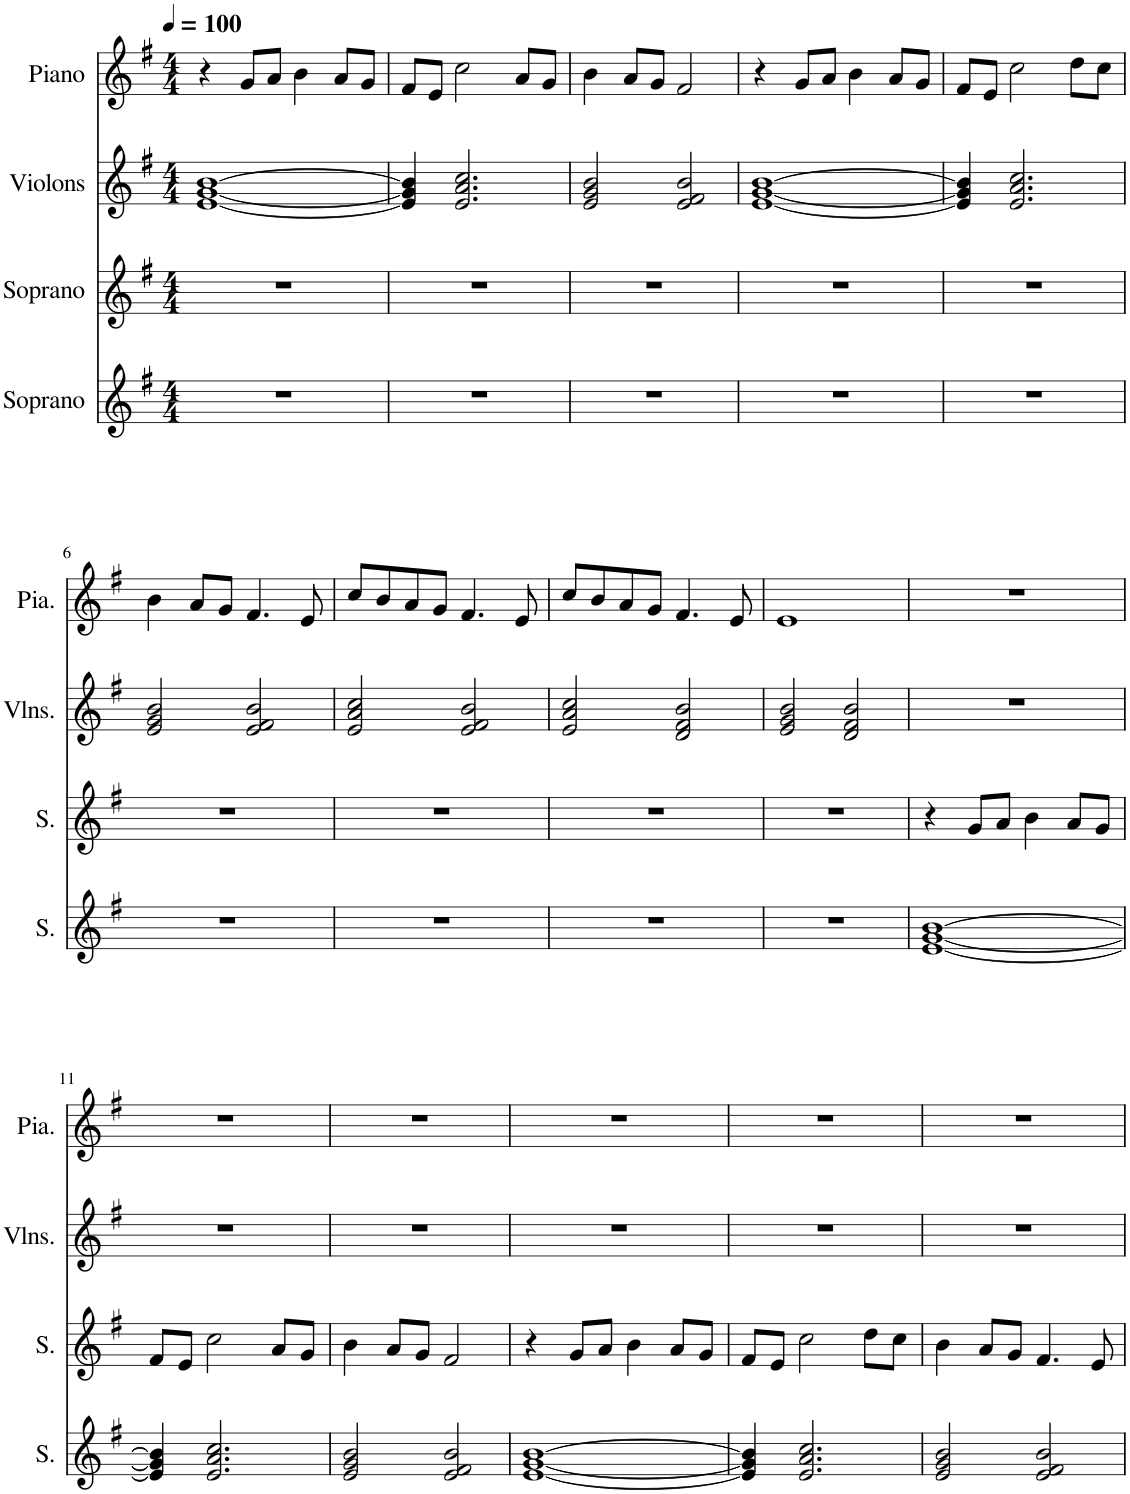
**kern	**kern	**kern	**kern
*part4	*part3	*part2	*part1
*staff4	*staff3	*staff2	*staff1
*I"Soprano	*I"Soprano	*I"Violons	*I"Piano
*I'S.	*I'S.	*I'Vlns.	*I'Pia.
*clefG2	*clefG2	*clefG2	*clefG2
*k[f#]	*k[f#]	*k[f#]	*k[f#]
*M4/4	*M4/4	*M4/4	*M4/4
*MM100	*MM100	*MM100	*MM100
=1	=1	=1	=1
1r	1r	[1e [1g [1b	4r
.	.	.	8g/L
.	.	.	8a/J
.	.	.	4b\
.	.	.	8a/L
.	.	.	8g/J
=2	=2	=2	=2
1r	1r	4e/] 4g/] 4b/]	8f#/L
.	.	.	8e/J
.	.	2.e/ 2.a/ 2.cc/	2cc\
.	.	.	8a/L
.	.	.	8g/J
=3	=3	=3	=3
1r	1r	2e/ 2g/ 2b/	4b\
.	.	.	8a/L
.	.	.	8g/J
.	.	2e/ 2f#/ 2b/	2f#/
=4	=4	=4	=4
1r	1r	[1e [1g [1b	4r
.	.	.	8g/L
.	.	.	8a/J
.	.	.	4b\
.	.	.	8a/L
.	.	.	8g/J
=5	=5	=5	=5
1r	1r	4e/] 4g/] 4b/]	8f#/L
.	.	.	8e/J
.	.	2.e/ 2.a/ 2.cc/	2cc\
.	.	.	8dd\L
.	.	.	8cc\J
!!LO:LB:g=z
=6	=6	=6	=6
1r	1r	2e/ 2g/ 2b/	4b\
.	.	.	8a/L
.	.	.	8g/J
.	.	2e/ 2f#/ 2b/	4.f#/
.	.	.	8e/
=7	=7	=7	=7
1r	1r	2e/ 2a/ 2cc/	8cc/L
.	.	.	8b/
.	.	.	8a/
.	.	.	8g/J
.	.	2e/ 2f#/ 2b/	4.f#/
.	.	.	8e/
=8	=8	=8	=8
1r	1r	2e/ 2a/ 2cc/	8cc/L
.	.	.	8b/
.	.	.	8a/
.	.	.	8g/J
.	.	2d/ 2f#/ 2b/	4.f#/
.	.	.	8e/
=9	=9	=9	=9
1r	1r	2e/ 2g/ 2b/	1e
.	.	2d/ 2f#/ 2b/	.
=10	=10	=10	=10
[1e [1g [1b	4r	1r	1r
.	8g/L	.	.
.	8a/J	.	.
.	4b\	.	.
.	8a/L	.	.
.	8g/J	.	.
!!LO:LB:g=z
=11	=11	=11	=11
4e/] 4g/] 4b/]	8f#/L	1r	1r
.	8e/J	.	.
2.e/ 2.a/ 2.cc/	2cc\	.	.
.	8a/L	.	.
.	8g/J	.	.
=12	=12	=12	=12
2e/ 2g/ 2b/	4b\	1r	1r
.	8a/L	.	.
.	8g/J	.	.
2e/ 2f#/ 2b/	2f#/	.	.
=13	=13	=13	=13
[1e [1g [1b	4r	1r	1r
.	8g/L	.	.
.	8a/J	.	.
.	4b\	.	.
.	8a/L	.	.
.	8g/J	.	.
=14	=14	=14	=14
4e/] 4g/] 4b/]	8f#/L	1r	1r
.	8e/J	.	.
2.e/ 2.a/ 2.cc/	2cc\	.	.
.	8dd\L	.	.
.	8cc\J	.	.
=15	=15	=15	=15
2e/ 2g/ 2b/	4b\	1r	1r
.	8a/L	.	.
.	8g/J	.	.
2e/ 2f#/ 2b/	4.f#/	.	.
.	8e/	.	.
=	=	=	=
*-	*-	*-	*-
